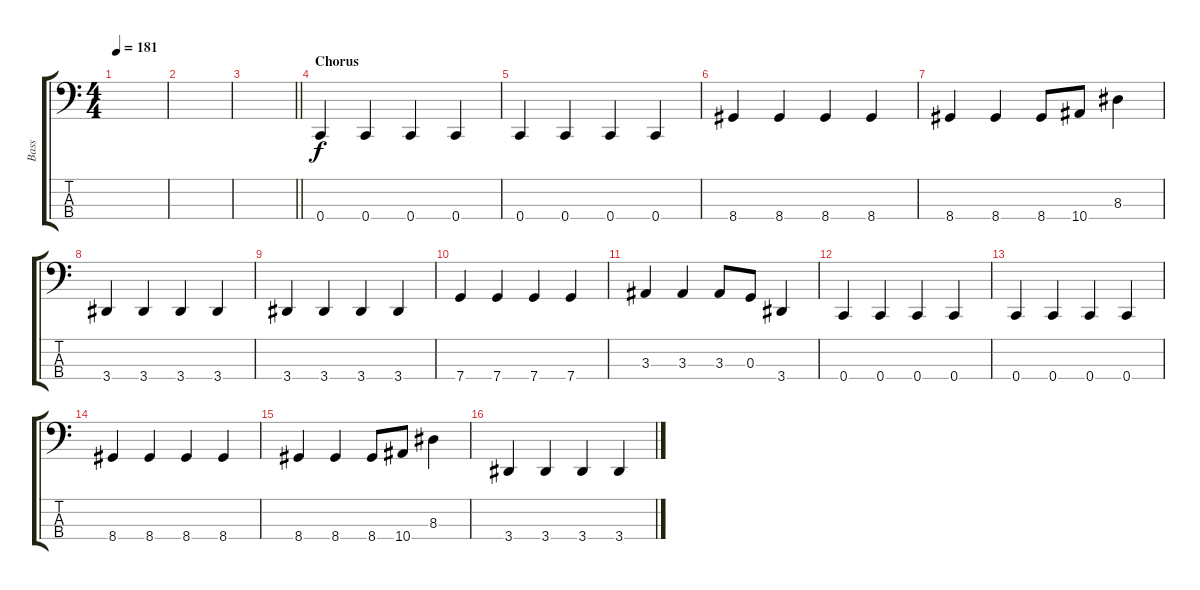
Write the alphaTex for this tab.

\track ("Bass" "Bass") {instrument electricbasspick}
\staff {score tabs}
\tuning (F2 C2 G1 C1) {hide}
\ts (4 4)
\tempo 181
\clef f4
\ks c
|
|
\barLineRight lightlight
|
\section ("" "Chorus")
0.4.4 0.4.4 0.4.4 0.4.4 |
0.4.4 0.4.4 0.4.4 0.4.4 |
8.4.4 8.4.4 8.4.4 8.4.4 |
8.4.4 8.4.4 8.4.8 10.4.8 8.3.4 |
3.4.4 3.4.4 3.4.4 3.4.4 |
3.4.4 3.4.4 3.4.4 3.4.4 |
7.4.4 7.4.4 7.4.4 7.4.4 |
3.3.4 3.3.4 3.3.8 0.3.8 3.4.4 |
0.4.4 0.4.4 0.4.4 0.4.4 |
0.4.4 0.4.4 0.4.4 0.4.4 |
8.4.4 8.4.4 8.4.4 8.4.4 |
8.4.4 8.4.4 8.4.8 10.4.8 8.3.4 |
3.4.4 3.4.4 3.4.4 3.4.4
